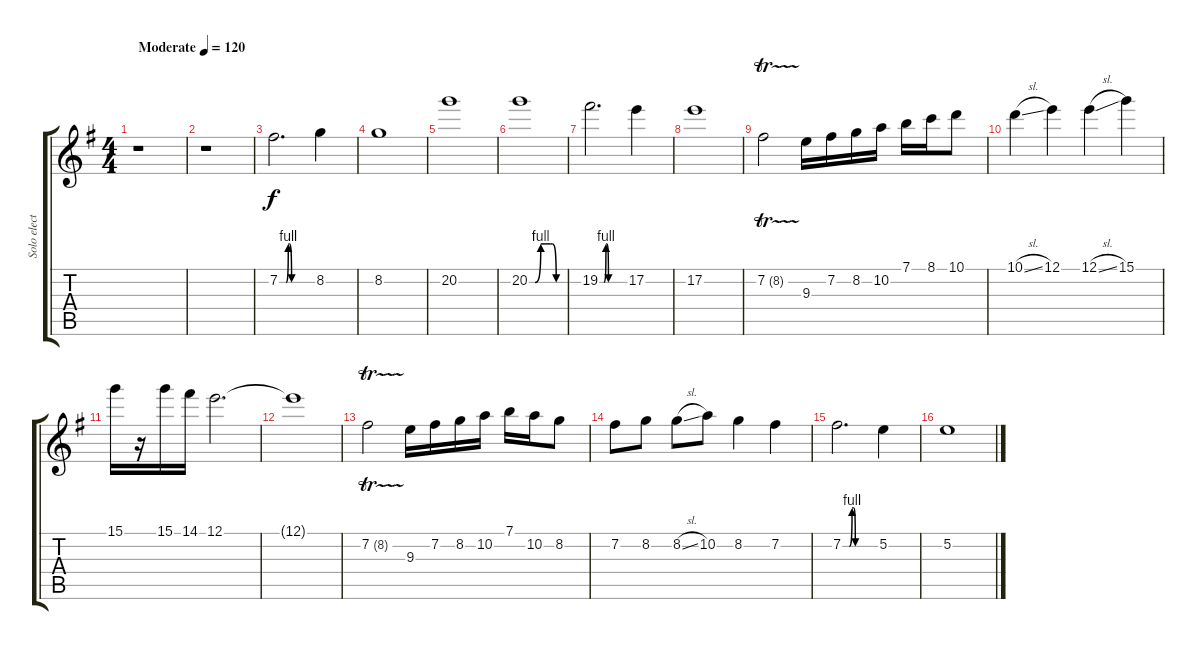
\track ("Solo electric" "Solo elect") {instrument overdrivenguitar}
\staff {score tabs}
\tuning (E4 B3 G3 D3 A2 E2) {hide}
\ts (4 4)
\tempo (120 "Moderate")
\clef g2
\ks eminor
r.1{dy f instrument overdrivenguitar} |
r.1 |
7.2{be (custom 0 0 5 0 8 0 10 0 12 0 16 4 18 4 22 0 30 0 60 0)}.2{d} 8.2.4 |
8.2.1 |
20.2.1 |
20.2{be (custom 0 0 10 0 20 4 29 4 37 4 40 4 47 0 53 0 60 0)}.1 |
19.2{be (custom 0 0 10 0 15 4 17 4 21 0 60 0)}.2{d} 17.2.4 |
17.2.1 |
7.2{tr (8 32)}.2 9.3.16 7.2.16 8.2.16 10.2.16 7.1.16 8.1.16 10.1.8 |
10.1{sl}.4 12.1.4 12.1{sl}.4 15.1.4 |
15.1.16 r.16 15.1.16 14.1.16 12.1.2{d} |
12.1{t}.1 |
7.2{tr (8 32)}.2 9.3.16 7.2.16 8.2.16 10.2.16 7.1.16 10.2.16 8.2.8 |
7.2.8 8.2.8 8.2{sl}.8 10.2.8 8.2.4 7.2.4 |
7.2{be (custom 0 0 12 0 17 4 20 4 23 0 60 0)}.2{d} 5.2.4 |
5.2.1
